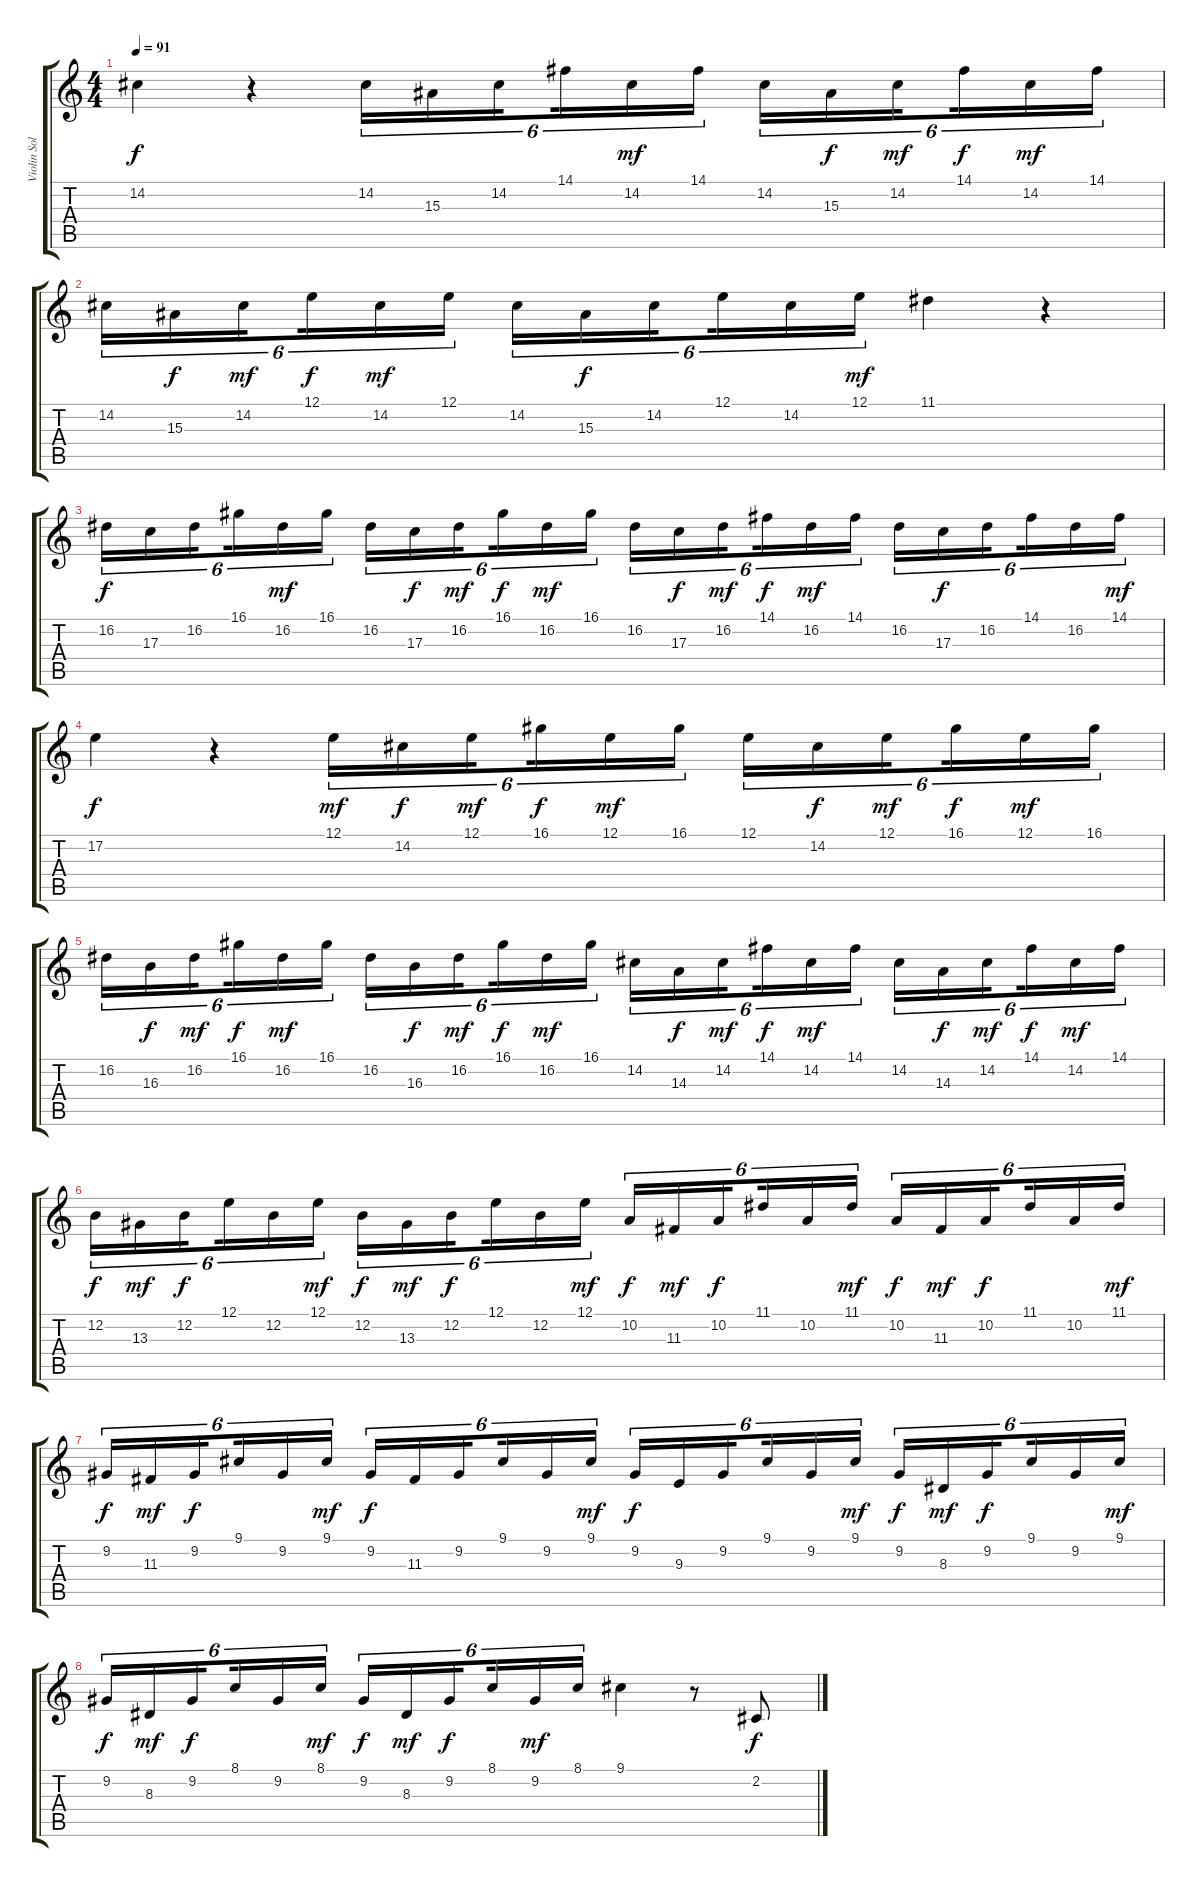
\track ("Violin Solo" "Violin Sol") {instrument violin}
\staff {score tabs}
\tuning (E4 B3 G3 D3 A2 E2) {hide}
\ts (4 4)
\tempo 91
\clef g2
\ks c
14.2.4{dy f} r.4 14.2.16{tu (6 4)} 15.3.16{tu (6 4)} 14.2.16{tu (6 4) beam splitsecondary} 14.1.16{tu (6 4)} 14.2.16{tu (6 4) dy mf} 14.1.16{tu (6 4)} 14.2.16{tu (6 4)} 15.3.16{tu (6 4) dy f} 14.2.16{tu (6 4) dy mf beam splitsecondary} 14.1.16{tu (6 4) dy f} 14.2.16{tu (6 4) dy mf} 14.1.16{tu (6 4)} |
14.2.16{tu (6 4)} 15.3.16{tu (6 4) dy f} 14.2.16{tu (6 4) dy mf beam splitsecondary} 12.1.16{tu (6 4) dy f} 14.2.16{tu (6 4) dy mf} 12.1.16{tu (6 4)} 14.2.16{tu (6 4)} 15.3.16{tu (6 4) dy f} 14.2.16{tu (6 4) beam splitsecondary} 12.1.16{tu (6 4)} 14.2.16{tu (6 4)} 12.1.16{tu (6 4) dy mf} 11.1.4 r.4 |
16.2.16{tu (6 4) dy f} 17.3.16{tu (6 4)} 16.2.16{tu (6 4) beam splitsecondary} 16.1.16{tu (6 4)} 16.2.16{tu (6 4) dy mf} 16.1.16{tu (6 4)} 16.2.16{tu (6 4)} 17.3.16{tu (6 4) dy f} 16.2.16{tu (6 4) dy mf beam splitsecondary} 16.1.16{tu (6 4) dy f} 16.2.16{tu (6 4) dy mf} 16.1.16{tu (6 4)} 16.2.16{tu (6 4)} 17.3.16{tu (6 4) dy f} 16.2.16{tu (6 4) dy mf beam splitsecondary} 14.1.16{tu (6 4) dy f} 16.2.16{tu (6 4) dy mf} 14.1.16{tu (6 4)} 16.2.16{tu (6 4)} 17.3.16{tu (6 4) dy f} 16.2.16{tu (6 4) beam splitsecondary} 14.1.16{tu (6 4)} 16.2.16{tu (6 4)} 14.1.16{tu (6 4) dy mf} |
17.2.4{dy f} r.4 12.1.16{tu (6 4) dy mf} 14.2.16{tu (6 4) dy f} 12.1.16{tu (6 4) dy mf beam splitsecondary} 16.1.16{tu (6 4) dy f} 12.1.16{tu (6 4) dy mf} 16.1.16{tu (6 4)} 12.1.16{tu (6 4)} 14.2.16{tu (6 4) dy f} 12.1.16{tu (6 4) dy mf beam splitsecondary} 16.1.16{tu (6 4) dy f} 12.1.16{tu (6 4) dy mf} 16.1.16{tu (6 4)} |
16.2.16{tu (6 4)} 16.3.16{tu (6 4) dy f} 16.2.16{tu (6 4) dy mf beam splitsecondary} 16.1.16{tu (6 4) dy f} 16.2.16{tu (6 4) dy mf} 16.1.16{tu (6 4)} 16.2.16{tu (6 4)} 16.3.16{tu (6 4) dy f} 16.2.16{tu (6 4) dy mf beam splitsecondary} 16.1.16{tu (6 4) dy f} 16.2.16{tu (6 4) dy mf} 16.1.16{tu (6 4)} 14.2.16{tu (6 4)} 14.3.16{tu (6 4) dy f} 14.2.16{tu (6 4) dy mf beam splitsecondary} 14.1.16{tu (6 4) dy f} 14.2.16{tu (6 4) dy mf} 14.1.16{tu (6 4)} 14.2.16{tu (6 4)} 14.3.16{tu (6 4) dy f} 14.2.16{tu (6 4) dy mf beam splitsecondary} 14.1.16{tu (6 4) dy f} 14.2.16{tu (6 4) dy mf} 14.1.16{tu (6 4)} |
12.2.16{tu (6 4) dy f} 13.3.16{tu (6 4) dy mf} 12.2.16{tu (6 4) dy f beam splitsecondary} 12.1.16{tu (6 4)} 12.2.16{tu (6 4)} 12.1.16{tu (6 4) dy mf} 12.2.16{tu (6 4) dy f} 13.3.16{tu (6 4) dy mf} 12.2.16{tu (6 4) dy f beam splitsecondary} 12.1.16{tu (6 4)} 12.2.16{tu (6 4)} 12.1.16{tu (6 4) dy mf} 10.2.16{tu (6 4) dy f} 11.3.16{tu (6 4) dy mf} 10.2.16{tu (6 4) dy f beam splitsecondary} 11.1.16{tu (6 4)} 10.2.16{tu (6 4)} 11.1.16{tu (6 4) dy mf} 10.2.16{tu (6 4) dy f} 11.3.16{tu (6 4) dy mf} 10.2.16{tu (6 4) dy f beam splitsecondary} 11.1.16{tu (6 4)} 10.2.16{tu (6 4)} 11.1.16{tu (6 4) dy mf} |
9.2.16{tu (6 4) dy f} 11.3.16{tu (6 4) dy mf} 9.2.16{tu (6 4) dy f beam splitsecondary} 9.1.16{tu (6 4)} 9.2.16{tu (6 4)} 9.1.16{tu (6 4) dy mf} 9.2.16{tu (6 4) dy f} 11.3.16{tu (6 4)} 9.2.16{tu (6 4) beam splitsecondary} 9.1.16{tu (6 4)} 9.2.16{tu (6 4)} 9.1.16{tu (6 4) dy mf} 9.2.16{tu (6 4) dy f} 9.3.16{tu (6 4)} 9.2.16{tu (6 4) beam splitsecondary} 9.1.16{tu (6 4)} 9.2.16{tu (6 4)} 9.1.16{tu (6 4) dy mf} 9.2.16{tu (6 4) dy f} 8.3.16{tu (6 4) dy mf} 9.2.16{tu (6 4) dy f beam splitsecondary} 9.1.16{tu (6 4)} 9.2.16{tu (6 4)} 9.1.16{tu (6 4) dy mf} |
9.2.16{tu (6 4) dy f} 8.3.16{tu (6 4) dy mf} 9.2.16{tu (6 4) dy f beam splitsecondary} 8.1.16{tu (6 4)} 9.2.16{tu (6 4)} 8.1.16{tu (6 4) dy mf} 9.2.16{tu (6 4) dy f} 8.3.16{tu (6 4) dy mf} 9.2.16{tu (6 4) dy f beam splitsecondary} 8.1.16{tu (6 4)} 9.2.16{tu (6 4) dy mf} 8.1.16{tu (6 4)} 9.1.4 r.8 2.2.8{dy f}
